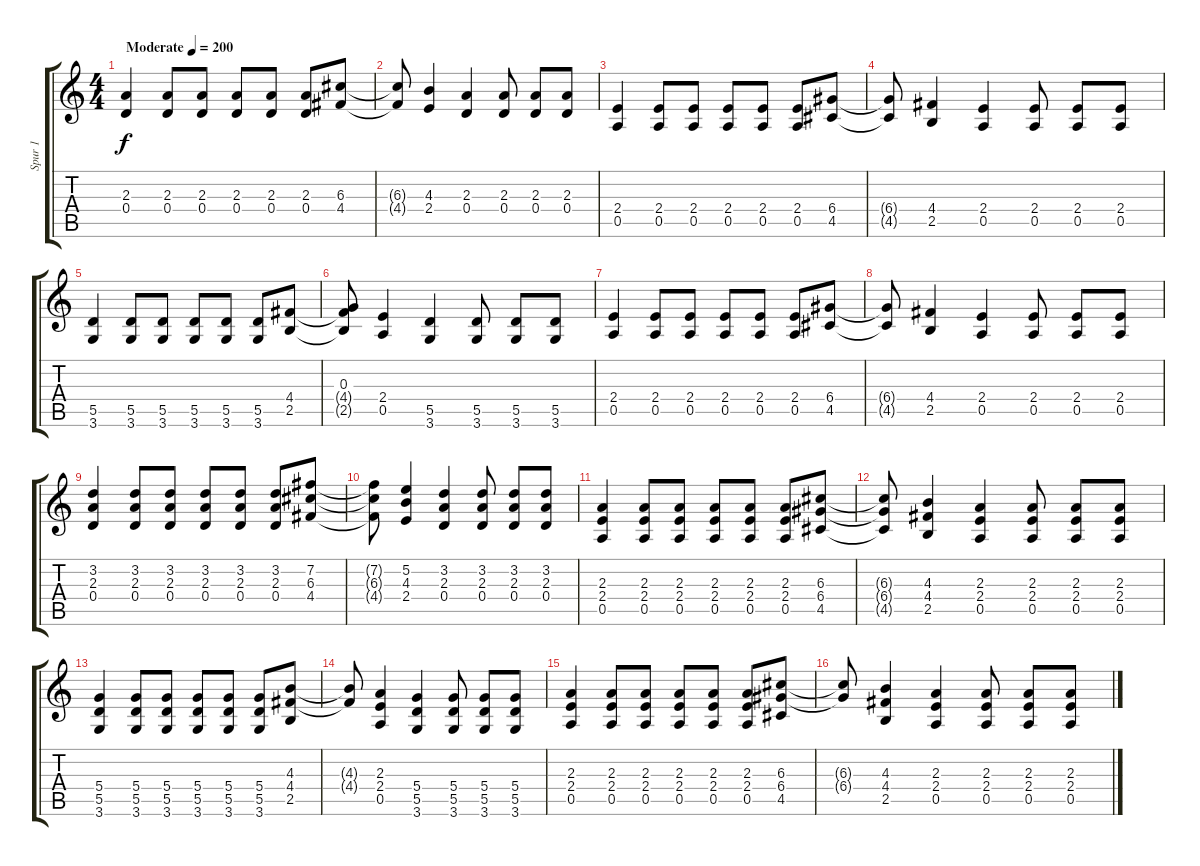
\track ("Spur 1" "Spur 1") {instrument overdrivenguitar}
\staff {score tabs}
\tuning (E4 B3 G3 D3 A2 E2) {hide}
\ts (4 4)
\tempo (200 "Moderate")
\clef g2
\ks c
(2.3 0.4).4{dy f instrument overdrivenguitar} (2.3 0.4).8 (2.3 0.4).8 (2.3 0.4).8 (2.3 0.4).8 (2.3 0.4).8 (6.3 4.4).8 |
(6.3{t} 4.4{t}).8 (4.3 2.4).4 (2.3 0.4).4 (2.3 0.4).8 (2.3 0.4).8 (2.3 0.4).8 |
(2.4 0.5).4 (2.4 0.5).8 (2.4 0.5).8 (2.4 0.5).8 (2.4 0.5).8 (2.4 0.5).8 (6.4 4.5).8 |
(6.4{t} 4.5{t}).8 (4.4 2.5).4 (2.4 0.5).4 (2.4 0.5).8 (2.4 0.5).8 (2.4 0.5).8 |
(5.5 3.6).4 (5.5 3.6).8 (5.5 3.6).8 (5.5 3.6).8 (5.5 3.6).8 (5.5 3.6).8 (4.4 2.5).8 |
(0.3 4.4{t} 2.5{t}).8 (2.4 0.5).4 (5.5 3.6).4 (5.5 3.6).8 (5.5 3.6).8 (5.5 3.6).8 |
(2.4 0.5).4 (2.4 0.5).8 (2.4 0.5).8 (2.4 0.5).8 (2.4 0.5).8 (2.4 0.5).8 (6.4 4.5).8 |
(6.4{t} 4.5{t}).8 (4.4 2.5).4 (2.4 0.5).4 (2.4 0.5).8 (2.4 0.5).8 (2.4 0.5).8 |
(3.2 2.3 0.4).4 (3.2 2.3 0.4).8 (3.2 2.3 0.4).8 (3.2 2.3 0.4).8 (3.2 2.3 0.4).8 (3.2 2.3 0.4).8 (7.2 6.3 4.4).8 |
(7.2{t} 6.3{t} 4.4{t}).8 (5.2 4.3 2.4).4 (3.2 2.3 0.4).4 (3.2 2.3 0.4).8 (3.2 2.3 0.4).8 (3.2 2.3 0.4).8 |
(2.3 2.4 0.5).4 (2.3 2.4 0.5).8 (2.3 2.4 0.5).8 (2.3 2.4 0.5).8 (2.3 2.4 0.5).8 (2.3 2.4 0.5).8 (6.3 6.4 4.5).8 |
(6.3{t} 6.4{t} 4.5{t}).8 (4.3 4.4 2.5).4 (2.3 2.4 0.5).4 (2.3 2.4 0.5).8 (2.3 2.4 0.5).8 (2.3 2.4 0.5).8 |
(5.4 5.5 3.6).4 (5.4 5.5 3.6).8 (5.4 5.5 3.6).8 (5.4 5.5 3.6).8 (5.4 5.5 3.6).8 (5.4 5.5 3.6).8 (4.3 4.4 2.5).8 |
(4.3{t} 4.4{t}).8 (2.3 2.4 0.5).4 (5.4 5.5 3.6).4 (5.4 5.5 3.6).8 (5.4 5.5 3.6).8 (5.4 5.5 3.6).8 |
(2.3 2.4 0.5).4 (2.3 2.4 0.5).8 (2.3 2.4 0.5).8 (2.3 2.4 0.5).8 (2.3 2.4 0.5).8 (2.3 2.4 0.5).8 (6.3 6.4 4.5).8 |
(6.3{t} 6.4{t}).8 (4.3 4.4 2.5).4 (2.3 2.4 0.5).4 (2.3 2.4 0.5).8 (2.3 2.4 0.5).8 (2.3 2.4 0.5).8
